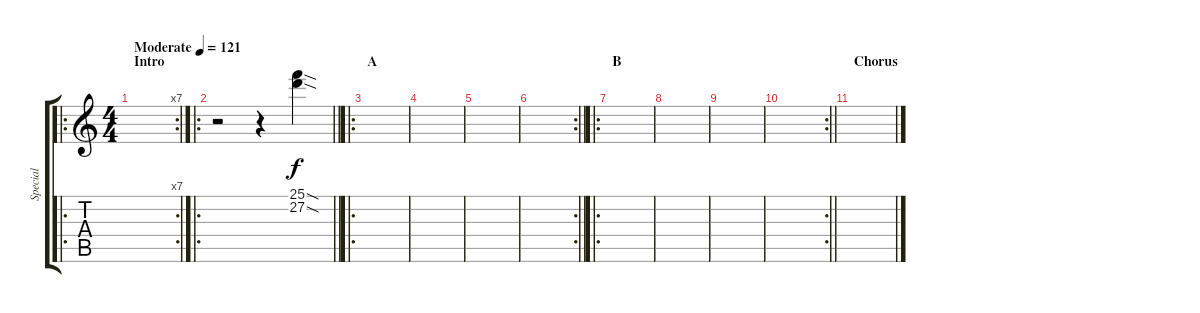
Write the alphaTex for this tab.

\track ("Special" "Special") {instrument seashore}
\staff {score tabs}
\tuning (E4 B3 G3 D3 A2 E2) {hide}
\ro
\rc 7
\ts (4 4)
\section ("" "Intro")
\tempo (121 "Moderate")
\clef g2
\ks c
|
\ro
\barLineRight lightlight
r.2 r.4 (25.1{sod} 27.2{sod}).4 |
\ro
\section ("" "A")
|
|
|
\rc 2
\barLineRight lightlight
|
\ro
\section ("" "B")
|
|
|
\rc 2
\barLineRight lightlight
|
\section ("" "Chorus")
